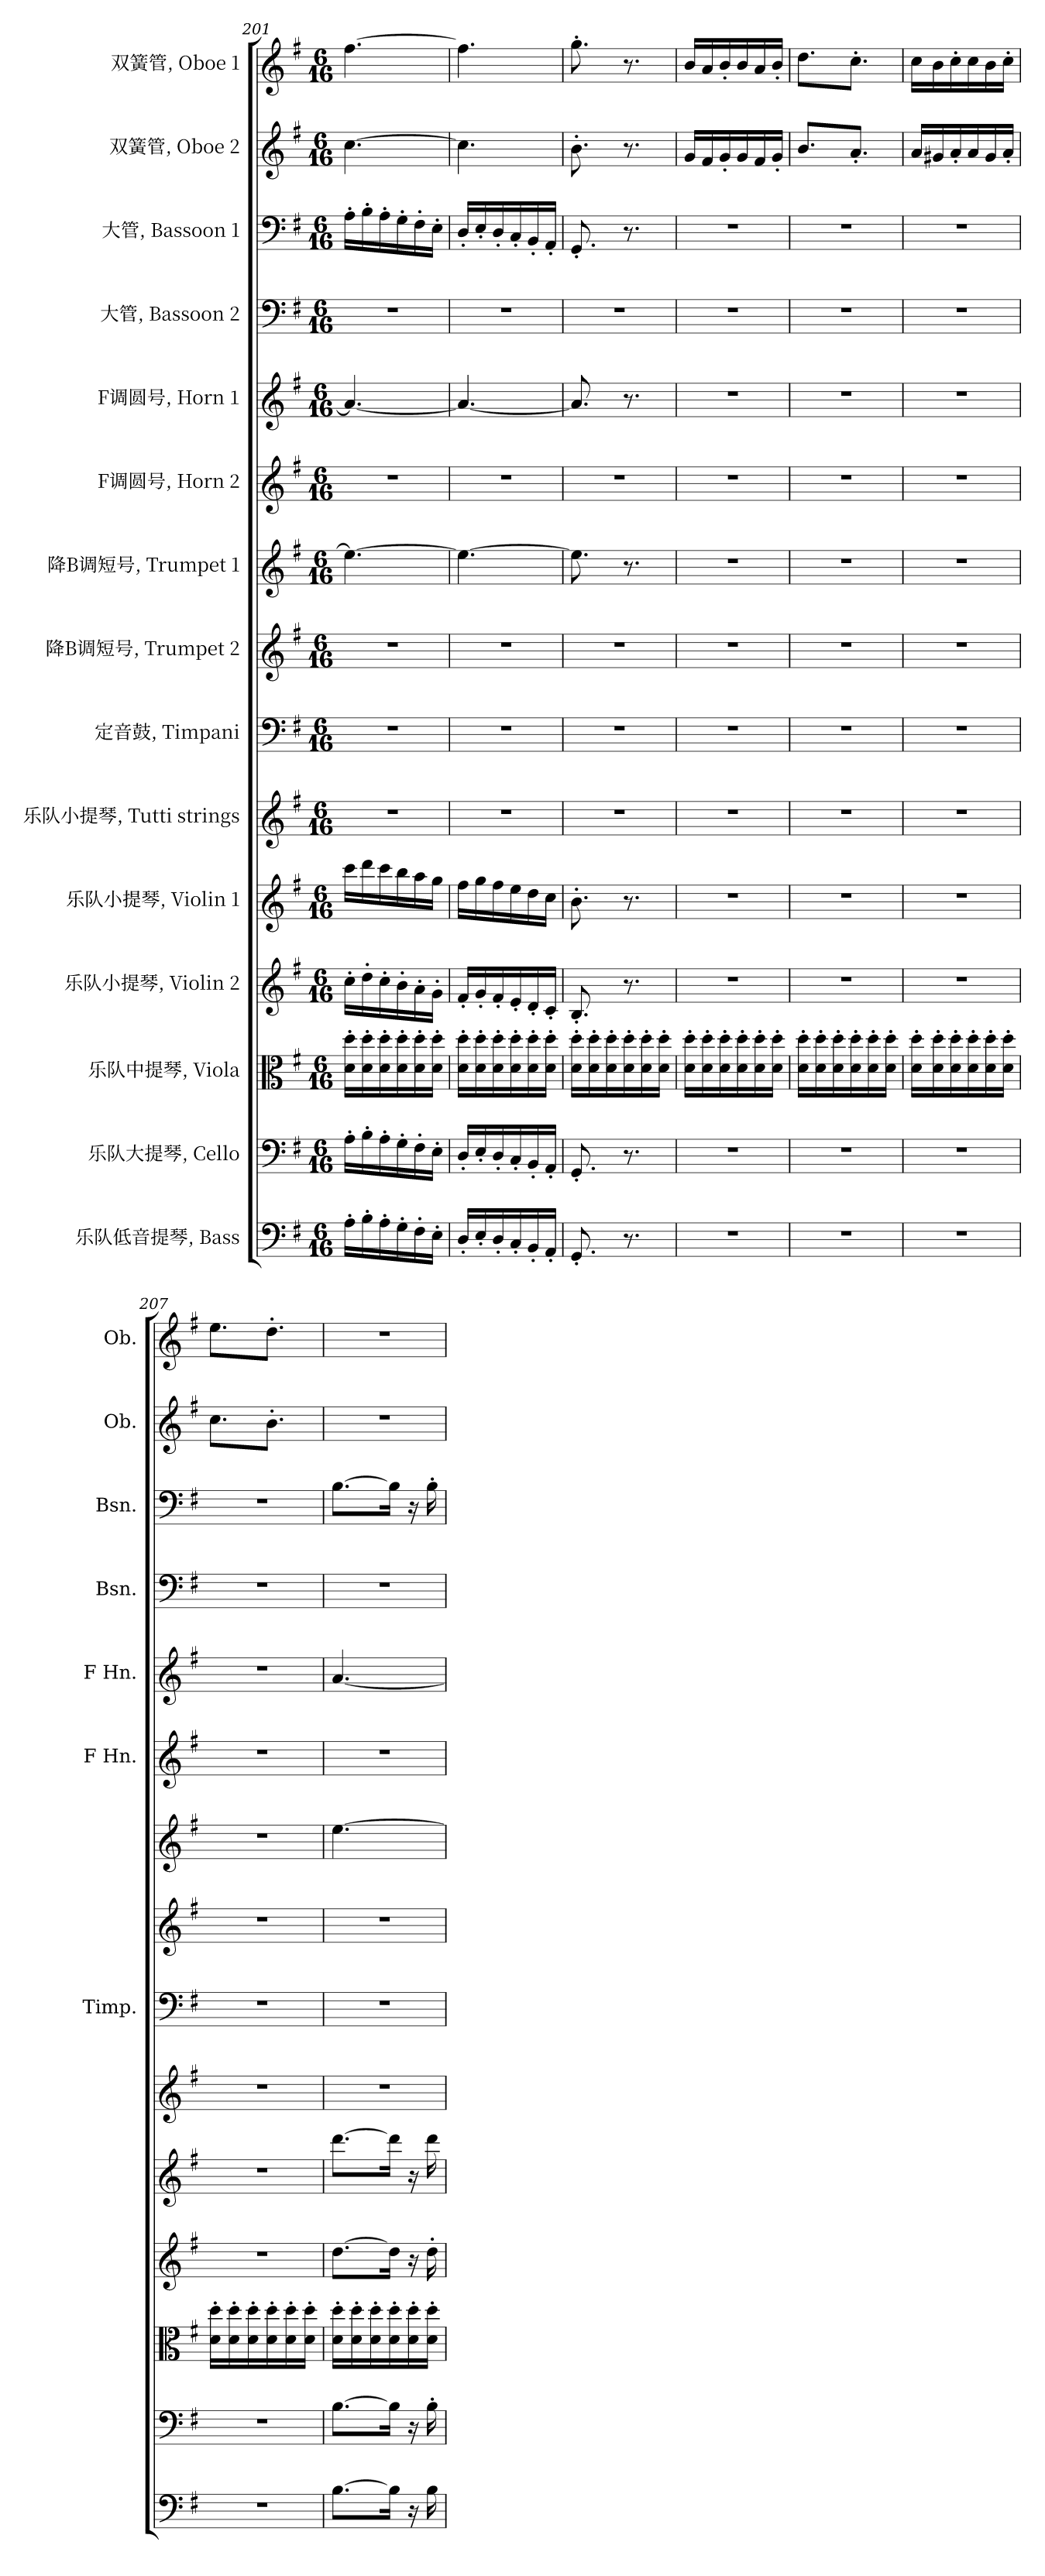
**kern	**kern	**kern	**kern	**kern	**kern	**kern	**kern	**kern	**kern	**kern	**kern	**kern	**kern	**kern
*part15	*part14	*part13	*part12	*part11	*part10	*part9	*part8	*part7	*part6	*part5	*part4	*part3	*part2	*part1
*staff15	*staff14	*staff13	*staff12	*staff11	*staff10	*staff9	*staff8	*staff7	*staff6	*staff5	*staff4	*staff3	*staff2	*staff1
*I"乐队低音提琴, Bass	*I"乐队大提琴, Cello	*I"乐队中提琴, Viola	*I"乐队小提琴, Violin 2	*I"乐队小提琴, Violin 1	*I"乐队小提琴, Tutti strings	*I"定音鼓, Timpani	*I"降B调短号, Trumpet 2	*I"降B调短号, Trumpet 1	*I"F调圆号, Horn 2	*I"F调圆号, Horn 1	*I"大管, Bassoon 2	*I"大管, Bassoon 1	*I"双簧管, Oboe 2	*I"双簧管, Oboe 1
*	*	*	*	*	*	*I'Timp.	*	*	*I'F Hn.	*I'F Hn.	*I'Bsn.	*I'Bsn.	*I'Ob.	*I'Ob.
!!LO:PB:g=z
*clefF4	*clefF4	*clefC3	*clefG2	*clefG2	*clefG2	*clefF4	*clefG2	*clefG2	*clefG2	*clefG2	*clefF4	*clefF4	*clefG2	*clefG2
*ITrd7c12	*	*	*	*	*	*	*ITrd1c2	*ITrd1c2	*ITrd4c7	*ITrd4c7	*	*	*	*
*k[f#]	*k[f#]	*k[f#]	*k[f#]	*k[f#]	*k[f#]	*k[f#]	*k[b-]	*k[b-]	*k[]	*k[]	*k[f#]	*k[f#]	*k[f#]	*k[f#]
*M6/16	*M6/16	*M6/16	*M6/16	*M6/16	*M6/16	*M6/16	*M6/16	*M6/16	*M6/16	*M6/16	*M6/16	*M6/16	*M6/16	*M6/16
*MM129	*MM129	*MM129	*MM129	*MM129	*MM129	*MM129	*MM129	*MM129	*MM129	*MM129	*MM129	*MM129	*MM129	*MM129
=201	=201	=201	=201	=201	=201	=201	=201	=201	=201	=201	=201	=201	=201	=201
16AA'\LL	16A'\LL	16d\' 16dd\'LL	16cc'\LL	16ccc\LL	4.r	4.r	4.r	4.dd\_	4.r	4.d/_	4.r	16A'\LL	[4.cc\	[4.ff#\
16BB'\	16B'\	16d\' 16dd\'	16dd'\	16ddd\	.	.	.	.	.	.	.	16B'\	.	.
16AA'\	16A'\	16d\' 16dd\'	16cc'\	16ccc\	.	.	.	.	.	.	.	16A'\	.	.
16GG'\	16G'\	16d\' 16dd\'	16b'\	16bb\	.	.	.	.	.	.	.	16G'\	.	.
16FF#'\	16F#'\	16d\' 16dd\'	16a'\	16aa\	.	.	.	.	.	.	.	16F#'\	.	.
16EE'\JJ	16E'\JJ	16d\' 16dd\'JJ	16g'\JJ	16gg\JJ	.	.	.	.	.	.	.	16E'\JJ	.	.
=202	=202	=202	=202	=202	=202	=202	=202	=202	=202	=202	=202	=202	=202	=202
16DD'/LL	16D'/LL	16d\' 16dd\'LL	16f#'/LL	16ff#\LL	4.r	4.r	4.r	4.dd\_	4.r	4.d/_	4.r	16D'/LL	4.cc\]	4.ff#\]
16EE'/	16E'/	16d\' 16dd\'	16g'/	16gg\	.	.	.	.	.	.	.	16E'/	.	.
16DD'/	16D'/	16d\' 16dd\'	16f#'/	16ff#\	.	.	.	.	.	.	.	16D'/	.	.
16CC'/	16C'/	16d\' 16dd\'	16e'/	16ee\	.	.	.	.	.	.	.	16C'/	.	.
16BBB'/	16BB'/	16d\' 16dd\'	16d'/	16dd\	.	.	.	.	.	.	.	16BB'/	.	.
16AAA'/JJ	16AA'/JJ	16d\' 16dd\'JJ	16c'/JJ	16cc\JJ	.	.	.	.	.	.	.	16AA'/JJ	.	.
=203	=203	=203	=203	=203	=203	=203	=203	=203	=203	=203	=203	=203	=203	=203
*	*	*	*	*	*	*	*	*	*	*	*	*	*	*MM124
8.GGG'/	8.GG'/	16d\' 16dd\'LL	8.B'/	8.b'\	4.r	4.r	4.r	8.dd\]	4.r	8.d/]	4.r	8.GG'/	8.b'\	8.gg'\
.	.	16d\' 16dd\'	.	.	.	.	.	.	.	.	.	.	.	.
.	.	16d\' 16dd\'	.	.	.	.	.	.	.	.	.	.	.	.
8.r	8.r	16d\' 16dd\'	8.r	8.r	.	.	.	8.r	.	8.r	.	8.r	8.r	8.r
.	.	16d\' 16dd\'	.	.	.	.	.	.	.	.	.	.	.	.
.	.	16d\' 16dd\'JJ	.	.	.	.	.	.	.	.	.	.	.	.
=204	=204	=204	=204	=204	=204	=204	=204	=204	=204	=204	=204	=204	=204	=204
4.r	4.r	16d\' 16dd\'LL	4.r	4.r	4.r	4.r	4.r	4.r	4.r	4.r	4.r	4.r	16g/LL	16b/LL
.	.	16d\' 16dd\'	.	.	.	.	.	.	.	.	.	.	16f#/	16a/
.	.	16d\' 16dd\'	.	.	.	.	.	.	.	.	.	.	16g'/	16b'/
.	.	16d\' 16dd\'	.	.	.	.	.	.	.	.	.	.	16g/	16b/
.	.	16d\' 16dd\'	.	.	.	.	.	.	.	.	.	.	16f#/	16a/
*	*	*	*	*	*	*	*	*	*	*	*	*	*	*MM118
.	.	16d\' 16dd\'JJ	.	.	.	.	.	.	.	.	.	.	16g'/JJ	16b'/JJ
!!LO:PB:g=z
=205	=205	=205	=205	=205	=205	=205	=205	=205	=205	=205	=205	=205	=205	=205
*	*	*	*	*	*	*	*	*	*	*	*	*	*	*MM129
4.r	4.r	16d\' 16dd\'LL	4.r	4.r	4.r	4.r	4.r	4.r	4.r	4.r	4.r	4.r	8.b/L	8.dd\L
.	.	16d\' 16dd\'	.	.	.	.	.	.	.	.	.	.	.	.
.	.	16d\' 16dd\'	.	.	.	.	.	.	.	.	.	.	.	.
.	.	16d\' 16dd\'	.	.	.	.	.	.	.	.	.	.	8.a'/J	8.cc'\J
.	.	16d\' 16dd\'	.	.	.	.	.	.	.	.	.	.	.	.
.	.	16d\' 16dd\'JJ	.	.	.	.	.	.	.	.	.	.	.	.
=206	=206	=206	=206	=206	=206	=206	=206	=206	=206	=206	=206	=206	=206	=206
4.r	4.r	16d\' 16dd\'LL	4.r	4.r	4.r	4.r	4.r	4.r	4.r	4.r	4.r	4.r	16a/LL	16cc\LL
.	.	16d\' 16dd\'	.	.	.	.	.	.	.	.	.	.	16g#X/	16b\
.	.	16d\' 16dd\'	.	.	.	.	.	.	.	.	.	.	16a'/	16cc'\
.	.	16d\' 16dd\'	.	.	.	.	.	.	.	.	.	.	16a/	16cc\
.	.	16d\' 16dd\'	.	.	.	.	.	.	.	.	.	.	16g#/	16b\
*	*	*	*	*	*	*	*	*	*	*	*	*	*	*MM117
.	.	16d\' 16dd\'JJ	.	.	.	.	.	.	.	.	.	.	16a'/JJ	16cc'\JJ
=207	=207	=207	=207	=207	=207	=207	=207	=207	=207	=207	=207	=207	=207	=207
*	*	*	*	*	*	*	*	*	*	*	*	*	*	*MM128
4.r	4.r	16d\' 16dd\'LL	4.r	4.r	4.r	4.r	4.r	4.r	4.r	4.r	4.r	4.r	8.cc\L	8.ee\L
.	.	16d\' 16dd\'	.	.	.	.	.	.	.	.	.	.	.	.
.	.	16d\' 16dd\'	.	.	.	.	.	.	.	.	.	.	.	.
.	.	16d\' 16dd\'	.	.	.	.	.	.	.	.	.	.	8.b'\J	8.dd'\J
.	.	16d\' 16dd\'	.	.	.	.	.	.	.	.	.	.	.	.
.	.	16d\' 16dd\'JJ	.	.	.	.	.	.	.	.	.	.	.	.
=208	=208	=208	=208	=208	=208	=208	=208	=208	=208	=208	=208	=208	=208	=208
*	*	*	*	*	*	*	*	*	*	*	*	*	*	*MM127
[8.BB\L	[8.B\L	16d\' 16dd\'LL	[8.dd\L	[8.ddd\L	4.r	4.r	4.r	[4.dd\	4.r	[4.d/	4.r	[8.B\L	4.r	4.r
.	.	16d\' 16dd\'	.	.	.	.	.	.	.	.	.	.	.	.
.	.	16d\' 16dd\'	.	.	.	.	.	.	.	.	.	.	.	.
16BB\Jk]	16B\Jk]	16d\' 16dd\'	16dd\Jk]	16ddd\Jk]	.	.	.	.	.	.	.	16B\Jk]	.	.
16r	16r	16d\' 16dd\'	16r	16r	.	.	.	.	.	.	.	16r	.	.
16BB\	16B'\	16d\' 16dd\'JJ	16dd'\	16ddd\	.	.	.	.	.	.	.	16B'\	.	.
=	=	=	=	=	=	=	=	=	=	=	=	=	=	=
*-	*-	*-	*-	*-	*-	*-	*-	*-	*-	*-	*-	*-	*-	*-
